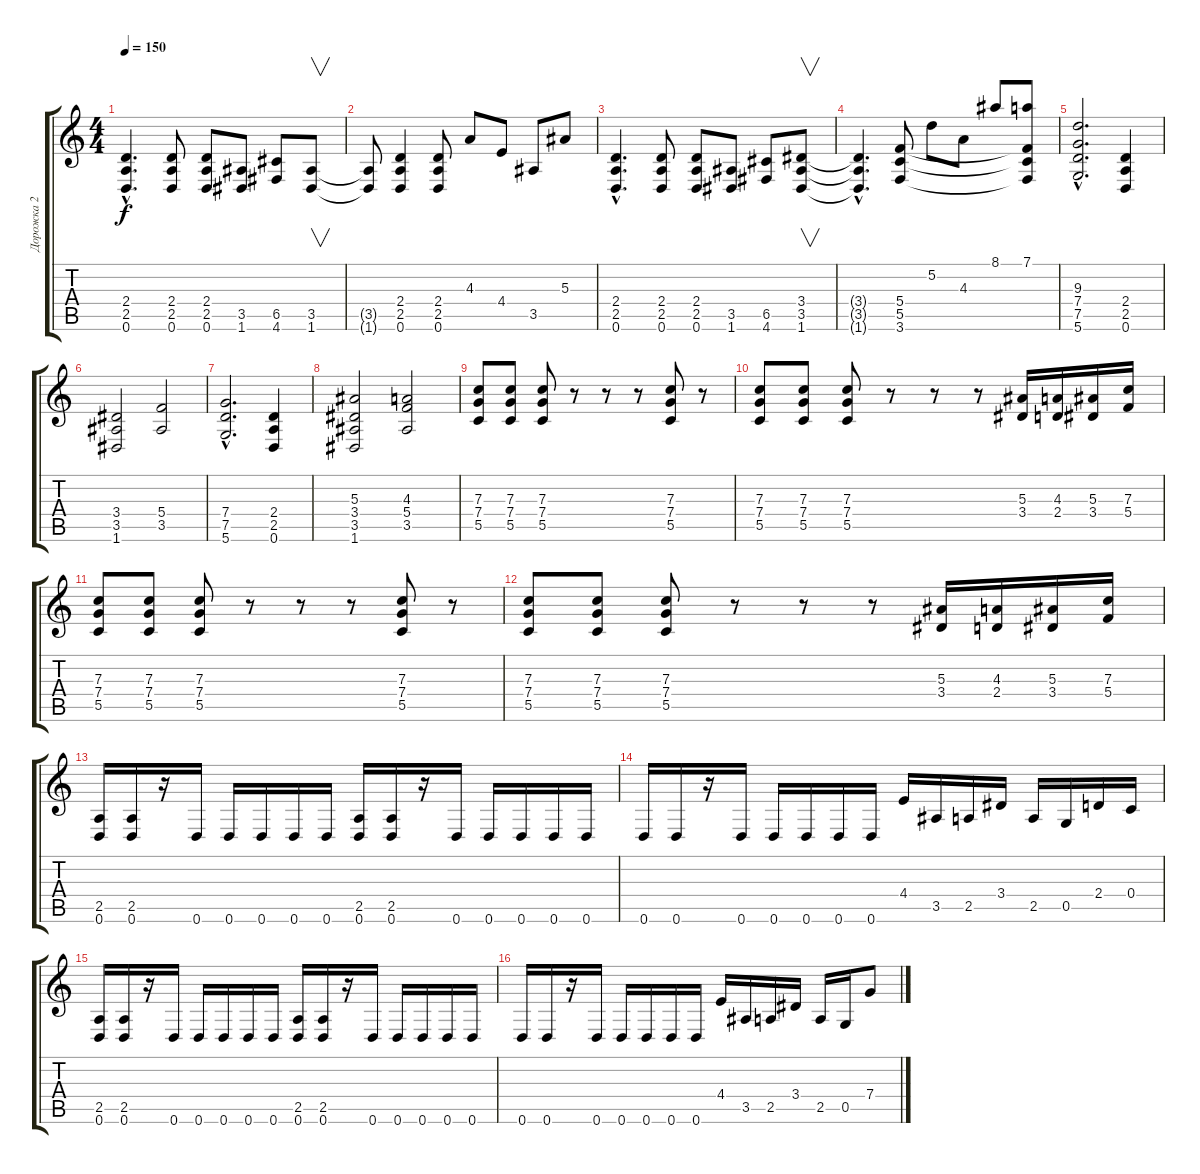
\track ("Дорожка 2" "Дорожка 2") {instrument overdrivenguitar}
\staff {score tabs}
\tuning (D4 A3 F3 C3 G2 D2) {hide}
\ts (4 4)
\tempo 150
\clef g2
\ks c
(2.4{hac} 2.5{hac} 0.6{hac}).4{d dy f} (2.4 2.5 0.6).8 (2.4 2.5 0.6).8 (3.5 1.6).8 (6.5 4.6).8 (3.5 1.6).8{v} |
(3.5{t} 1.6{t}).8 (2.4 2.5 0.6).4 (2.4 2.5 0.6).8 4.3.8 4.4.8 3.5.8 5.3.8 |
(2.4{hac} 2.5{hac} 0.6{hac}).4{d} (2.4 2.5 0.6).8 (2.4 2.5 0.6).8 (3.5 1.6).8 (6.5 4.6).8 (3.4 3.5 1.6).8{v} |
(3.4{hac t} 3.5{hac t} 1.6{hac t}).4{d} (5.4 5.5 3.6).8 5.2.8 4.3.8 8.1.8 (7.1 5.4{t} 5.5{t} 3.6{t}).8 |
(9.3{hac} 7.4{hac} 7.5{hac} 5.6{hac}).2{d} (2.4 2.5 0.6).4 |
(3.4 3.5 1.6).2 (5.4 3.5).2 |
(7.4{hac} 7.5{hac} 5.6{hac}).2{d} (2.4 2.5 0.6).4 |
(5.3 3.4 3.5 1.6).2 (4.3 5.4 3.5).2 |
(7.3 7.4 5.5).8 (7.3 7.4 5.5).8 (7.3 7.4 5.5).8 r.8 r.8 r.8 (7.3 7.4 5.5).8 r.8 |
(7.3 7.4 5.5).8 (7.3 7.4 5.5).8 (7.3 7.4 5.5).8 r.8 r.8 r.8 (5.3 3.4).16 (4.3 2.4).16 (5.3 3.4).16 (7.3 5.4).16 |
(7.3 7.4 5.5).8 (7.3 7.4 5.5).8 (7.3 7.4 5.5).8 r.8 r.8 r.8 (7.3 7.4 5.5).8 r.8 |
(7.3 7.4 5.5).8 (7.3 7.4 5.5).8 (7.3 7.4 5.5).8 r.8 r.8 r.8 (5.3 3.4).16 (4.3 2.4).16 (5.3 3.4).16 (7.3 5.4).16 |
(2.5 0.6).16 (2.5 0.6).16 r.16 0.6.16 0.6.16 0.6.16 0.6.16 0.6.16 (2.5 0.6).16 (2.5 0.6).16 r.16 0.6.16 0.6.16 0.6.16 0.6.16 0.6.16 |
0.6.16 0.6.16 r.16 0.6.16 0.6.16 0.6.16 0.6.16 0.6.16 4.4.16 3.5.16 2.5.16 3.4.16 2.5.16 0.5.16 2.4.16 0.4.16 |
(2.5 0.6).16 (2.5 0.6).16 r.16 0.6.16 0.6.16 0.6.16 0.6.16 0.6.16 (2.5 0.6).16 (2.5 0.6).16 r.16 0.6.16 0.6.16 0.6.16 0.6.16 0.6.16 |
0.6.16 0.6.16 r.16 0.6.16 0.6.16 0.6.16 0.6.16 0.6.16 4.4.16 3.5.16 2.5.16 3.4.16 2.5.16 0.5.16 7.4.8
